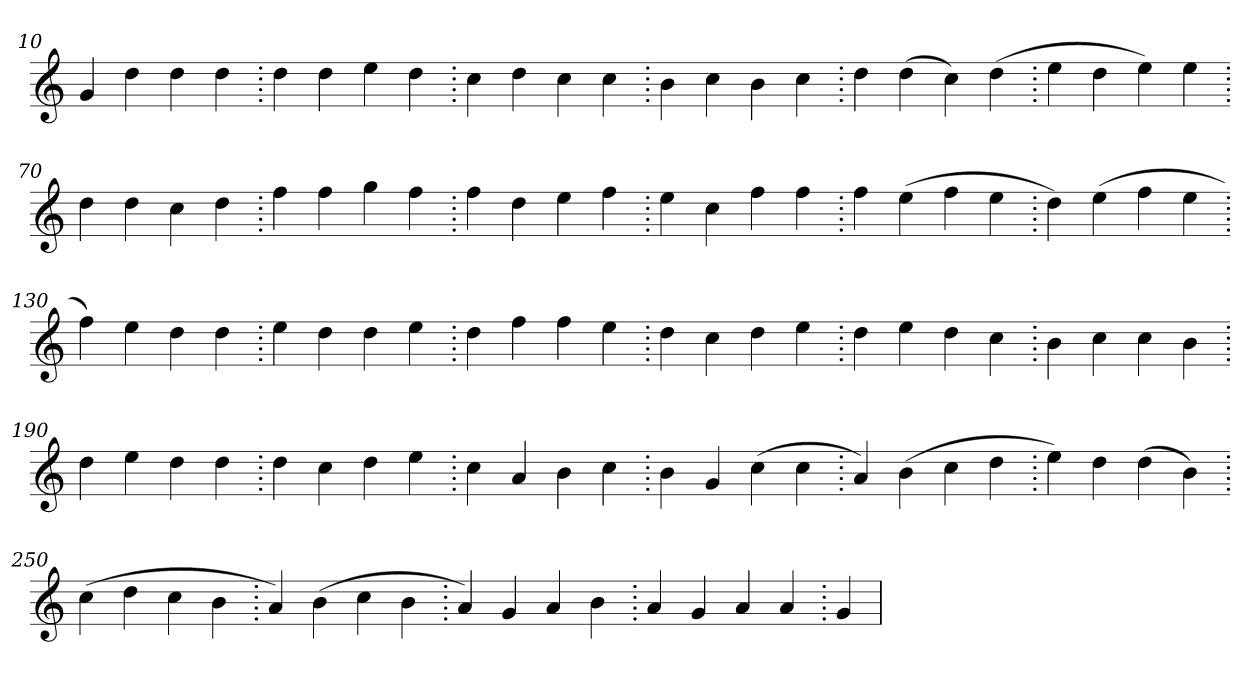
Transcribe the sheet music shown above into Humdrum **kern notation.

**kern
*part1
*staff1
*clefG2
=10.
4g
4dd
4dd
4dd
=20.
4dd
4dd
4ee
4dd
=30.
4cc
4dd
4cc
4cc
=40.
4b
4cc
4b
4cc
=50.
4dd
(>4dd
4cc)
(>4dd
=60.
4ee
4dd
4ee)
4ee
=70.
4dd
4dd
4cc
4dd
=80.
4ff
4ff
4gg
4ff
=90.
4ff
4dd
4ee
4ff
=100.
4ee
4cc
4ff
4ff
=110.
4ff
(>4ee
4ff
4ee
=120.
4dd)
(>4ee
4ff
4ee
=130.
4ff)
4ee
4dd
4dd
=140.
4ee
4dd
4dd
4ee
=150.
4dd
4ff
4ff
4ee
=160.
4dd
4cc
4dd
4ee
=170.
4dd
4ee
4dd
4cc
=180.
4b
4cc
4cc
4b
=190.
4dd
4ee
4dd
4dd
=200.
4dd
4cc
4dd
4ee
=210.
4cc
4a
4b
4cc
=220.
4b
4g
(>4cc
4cc
=230.
4a)
(>4b
4cc
4dd
=240.
4ee)
4dd
(>4dd
4b)
=250.
(>4cc
4dd
4cc
4b
=260.
4a)
(>4b
4cc
4b
=270.
4a)
4g
4a
4b
=280.
4a
4g
4a
4a
=290.
4g
=
*-
